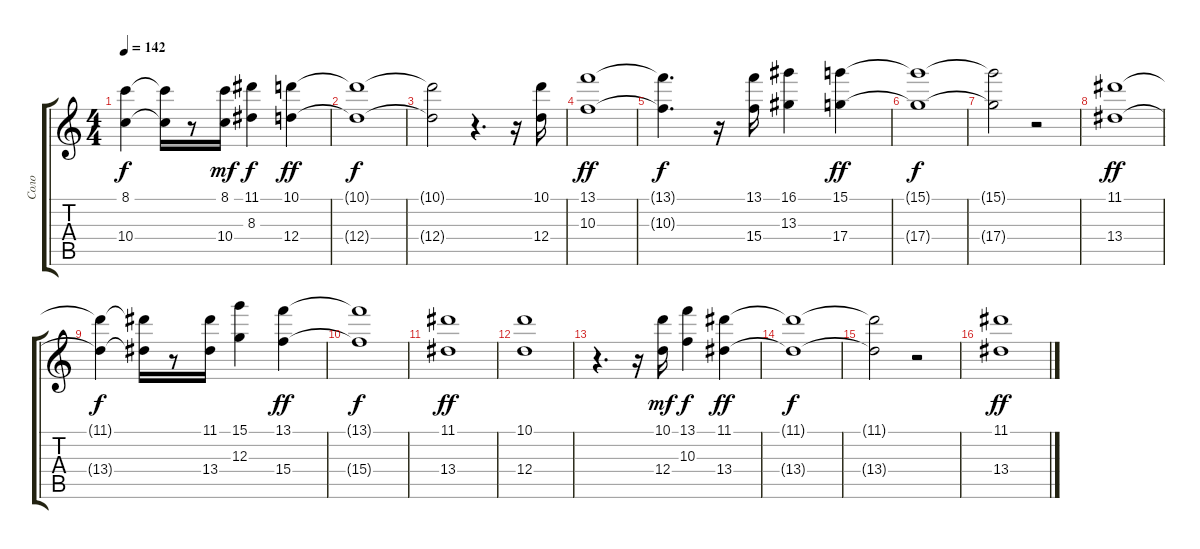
\track ("Соло " "Соло ") {instrument acousticguitarsteel}
\staff {score tabs}
\tuning (E4 B3 G3 D3 A2 E2) {hide}
\ts (4 4)
\tempo 142
\clef g2
\ks c
(8.1{t} 10.4{t}).4{dy f} (8.1{t} 10.4{t}).16 r.8 (8.1 10.4).16{dy mf} (11.1 8.3).4{dy f} (10.1 12.4).4{dy ff} |
(10.1{t} 12.4{t}).1{dy f} |
(10.1{t} 12.4{t}).2 r.4{d} r.16 (10.1 12.4).16 |
(13.1 10.3).1{dy ff} |
(13.1{t} 10.3{t}).4{d dy f} r.16 (13.1 15.4).16 (16.1 13.3).4 (15.1 17.4).4{dy ff} |
(15.1{t} 17.4{t}).1{dy f} |
(15.1{t} 17.4{t}).2 r.2 |
(11.1 13.4).1{dy ff} |
(11.1{t} 13.4{t}).4{dy f} (11.1{t} 13.4{t}).16 r.8 (11.1 13.4).16 (15.1 12.3).4 (13.1 15.4).4{dy ff} |
(13.1{t} 15.4{t}).1{dy f} |
(11.1 13.4).1{dy ff} |
(10.1 12.4).1 |
r.4{d} r.16 (10.1 12.4).16{dy mf} (13.1 10.3).4{dy f} (11.1 13.4).4{dy ff} |
(11.1{t} 13.4{t}).1{dy f} |
(11.1{t} 13.4{t}).2 r.2 |
(11.1 13.4).1{dy ff}
